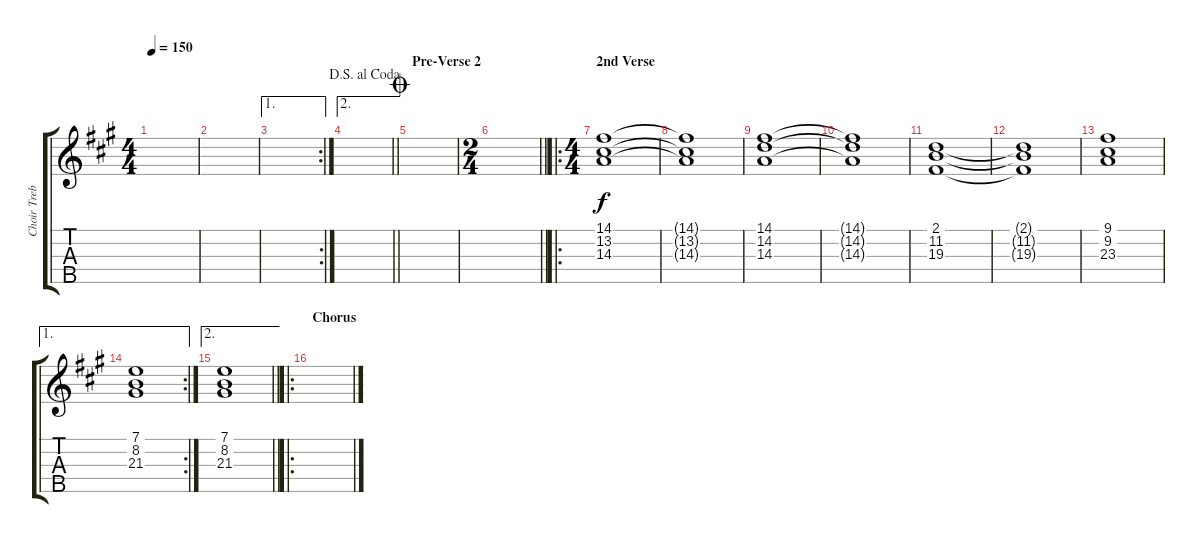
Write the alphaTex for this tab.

\track ("Choir Treble" "Choir Treb") {instrument choiraahs}
\staff {score tabs}
\tuning (E4 C4 G3 E3 C3) {hide}
\ts (4 4)
\tempo 150
\clef g2
\ks f#minor
|
|
\ae 1
\rc 2
|
\ae 2
\jump dalsegnoalcoda
\barLineRight lightlight
|
\section ("" "Pre-Verse 2")
\jump coda
|
\ts (2 4)
\barLineRight lightlight
|
\ro
\ts (4 4)
\section ("" "2nd Verse")
(14.1 13.2 14.3).1 |
(14.1{t} 13.2{t} 14.3{t}).1 |
(14.1 14.2 14.3).1 |
(14.1{t} 14.2{t} 14.3{t}).1 |
(2.1 11.2 19.3).1 |
(2.1{t} 11.2{t} 19.3{t}).1 |
(9.1 9.2 23.3).1 |
\ae 1
\rc 2
(7.1 8.2 21.3).1 |
\ae 2
\barLineRight lightlight
(7.1 8.2 21.3).1 |
\ro
\section ("" "Chorus")
